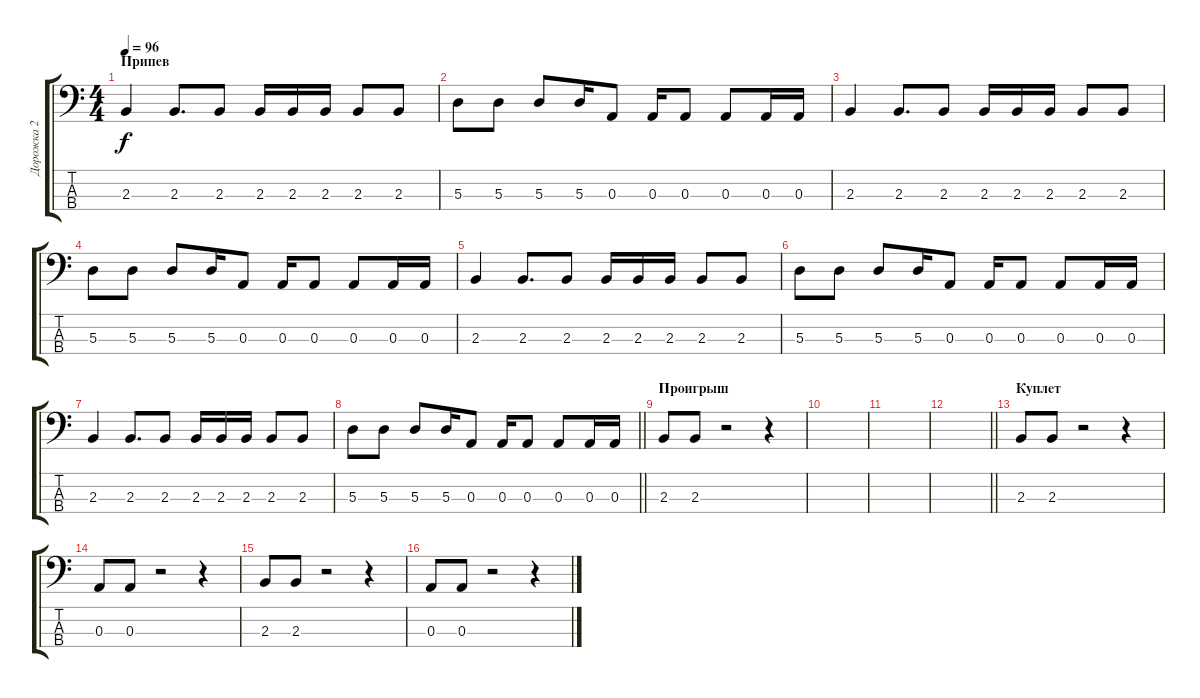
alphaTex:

\track ("Дорожка 2" "Дорожка 2") {instrument electricbassfinger}
\staff {score tabs}
\tuning (G2 D2 A1 E1) {hide}
\ts (4 4)
\section ("" "Припев")
\tempo 96
\clef f4
\ks c
2.3.4{dy f} 2.3.8{d} 2.3.8 2.3.16 2.3.16 2.3.16 2.3.8 2.3.8 |
5.3.8 5.3.8 5.3.8 5.3.16 0.3.8 0.3.16 0.3.8 0.3.8 0.3.16 0.3.16 |
2.3.4 2.3.8{d} 2.3.8 2.3.16 2.3.16 2.3.16 2.3.8 2.3.8 |
5.3.8 5.3.8 5.3.8 5.3.16 0.3.8 0.3.16 0.3.8 0.3.8 0.3.16 0.3.16 |
2.3.4 2.3.8{d} 2.3.8 2.3.16 2.3.16 2.3.16 2.3.8 2.3.8 |
5.3.8 5.3.8 5.3.8 5.3.16 0.3.8 0.3.16 0.3.8 0.3.8 0.3.16 0.3.16 |
2.3.4 2.3.8{d} 2.3.8 2.3.16 2.3.16 2.3.16 2.3.8 2.3.8 |
\barLineRight lightlight
5.3.8 5.3.8 5.3.8 5.3.16 0.3.8 0.3.16 0.3.8 0.3.8 0.3.16 0.3.16 |
\section ("" "Проигрыш")
2.3.8 2.3.8 r.2 r.4 |
|
|
\barLineRight lightlight
|
\section ("" "Куплет")
2.3.8 2.3.8 r.2 r.4 |
0.3.8 0.3.8 r.2 r.4 |
2.3.8 2.3.8 r.2 r.4 |
0.3.8 0.3.8 r.2 r.4
